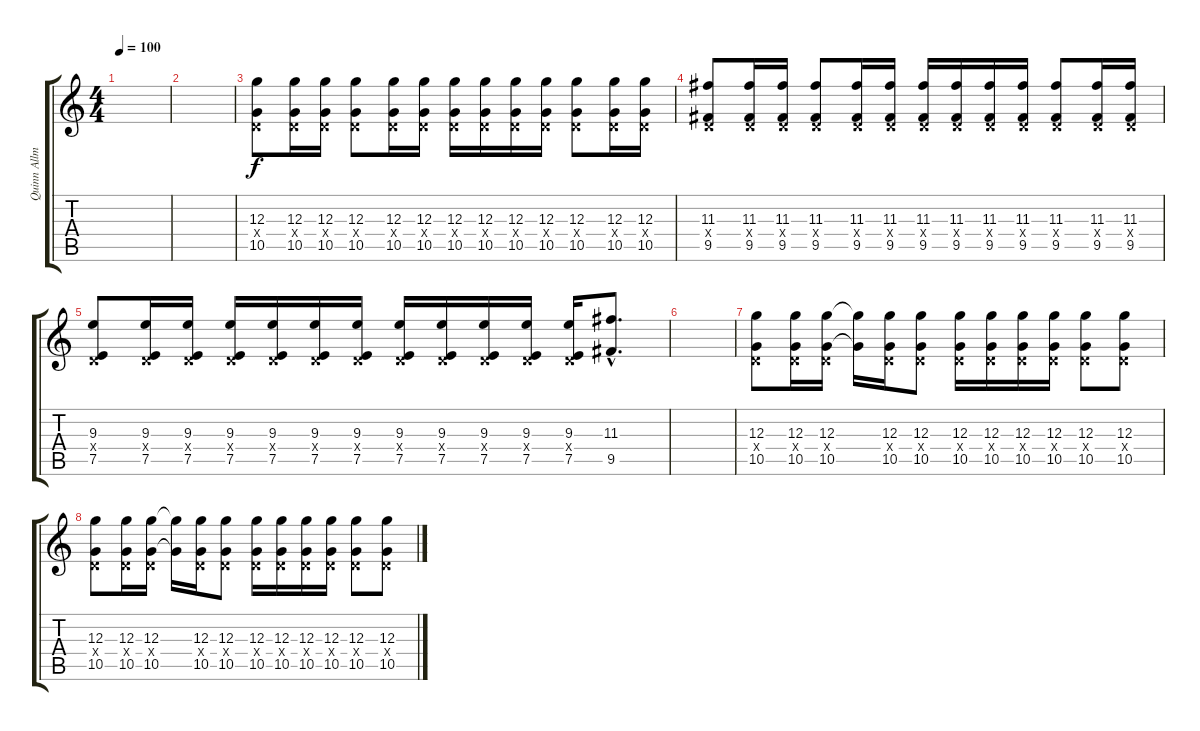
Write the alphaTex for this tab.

\track ("Quinn Allman-guitar 6" "Quinn Allm") {instrument overdrivenguitar}
\staff {score tabs}
\tuning (E4 B3 G3 D3 A2 D2) {hide}
\ts (4 4)
\tempo 100
\clef g2
\ks c
|
|
(12.3 0.4{x} 10.5).8 (12.3 0.4{x} 10.5).16 (12.3 0.4{x} 10.5).16 (12.3 0.4{x} 10.5).8 (12.3 0.4{x} 10.5).16 (12.3 0.4{x} 10.5).16 (12.3 0.4{x} 10.5).16 (12.3 0.4{x} 10.5).16 (12.3 0.4{x} 10.5).16 (12.3 0.4{x} 10.5).16 (12.3 0.4{x} 10.5).8 (12.3 0.4{x} 10.5).16 (12.3 0.4{x} 10.5).16 |
(11.3 0.4{x} 9.5).8 (11.3 0.4{x} 9.5).16 (11.3 0.4{x} 9.5).16 (11.3 0.4{x} 9.5).8 (11.3 0.4{x} 9.5).16 (11.3 0.4{x} 9.5).16 (11.3 0.4{x} 9.5).16 (11.3 0.4{x} 9.5).16 (11.3 0.4{x} 9.5).16 (11.3 0.4{x} 9.5).16 (11.3 0.4{x} 9.5).8 (11.3 0.4{x} 9.5).16 (11.3 0.4{x} 9.5).16 |
(9.3 0.4{x} 7.5).8 (9.3 0.4{x} 7.5).16 (9.3 0.4{x} 7.5).16 (9.3 0.4{x} 7.5).16 (9.3 0.4{x} 7.5).16 (9.3 0.4{x} 7.5).16 (9.3 0.4{x} 7.5).16 (9.3 0.4{x} 7.5).16 (9.3 0.4{x} 7.5).16 (9.3 0.4{x} 7.5).16 (9.3 0.4{x} 7.5).16 (9.3 0.4{x} 7.5).16 (11.3{hac} 9.5{hac}).8{d} |
|
(12.3 0.4{x} 10.5).8 (12.3 0.4{x} 10.5).16 (12.3 0.4{x} 10.5).16 (12.3{t} 10.5{t}).16 (12.3 0.4{x} 10.5).16 (12.3 0.4{x} 10.5).8 (12.3 0.4{x} 10.5).16 (12.3 0.4{x} 10.5).16 (12.3 0.4{x} 10.5).16 (12.3 0.4{x} 10.5).16 (12.3 0.4{x} 10.5).8 (12.3 0.4{x} 10.5).8 |
(12.3 0.4{x} 10.5).8 (12.3 0.4{x} 10.5).16 (12.3 0.4{x} 10.5).16 (12.3{t} 10.5{t}).16 (12.3 0.4{x} 10.5).16 (12.3 0.4{x} 10.5).8 (12.3 0.4{x} 10.5).16 (12.3 0.4{x} 10.5).16 (12.3 0.4{x} 10.5).16 (12.3 0.4{x} 10.5).16 (12.3 0.4{x} 10.5).8 (12.3 0.4{x} 10.5).8
